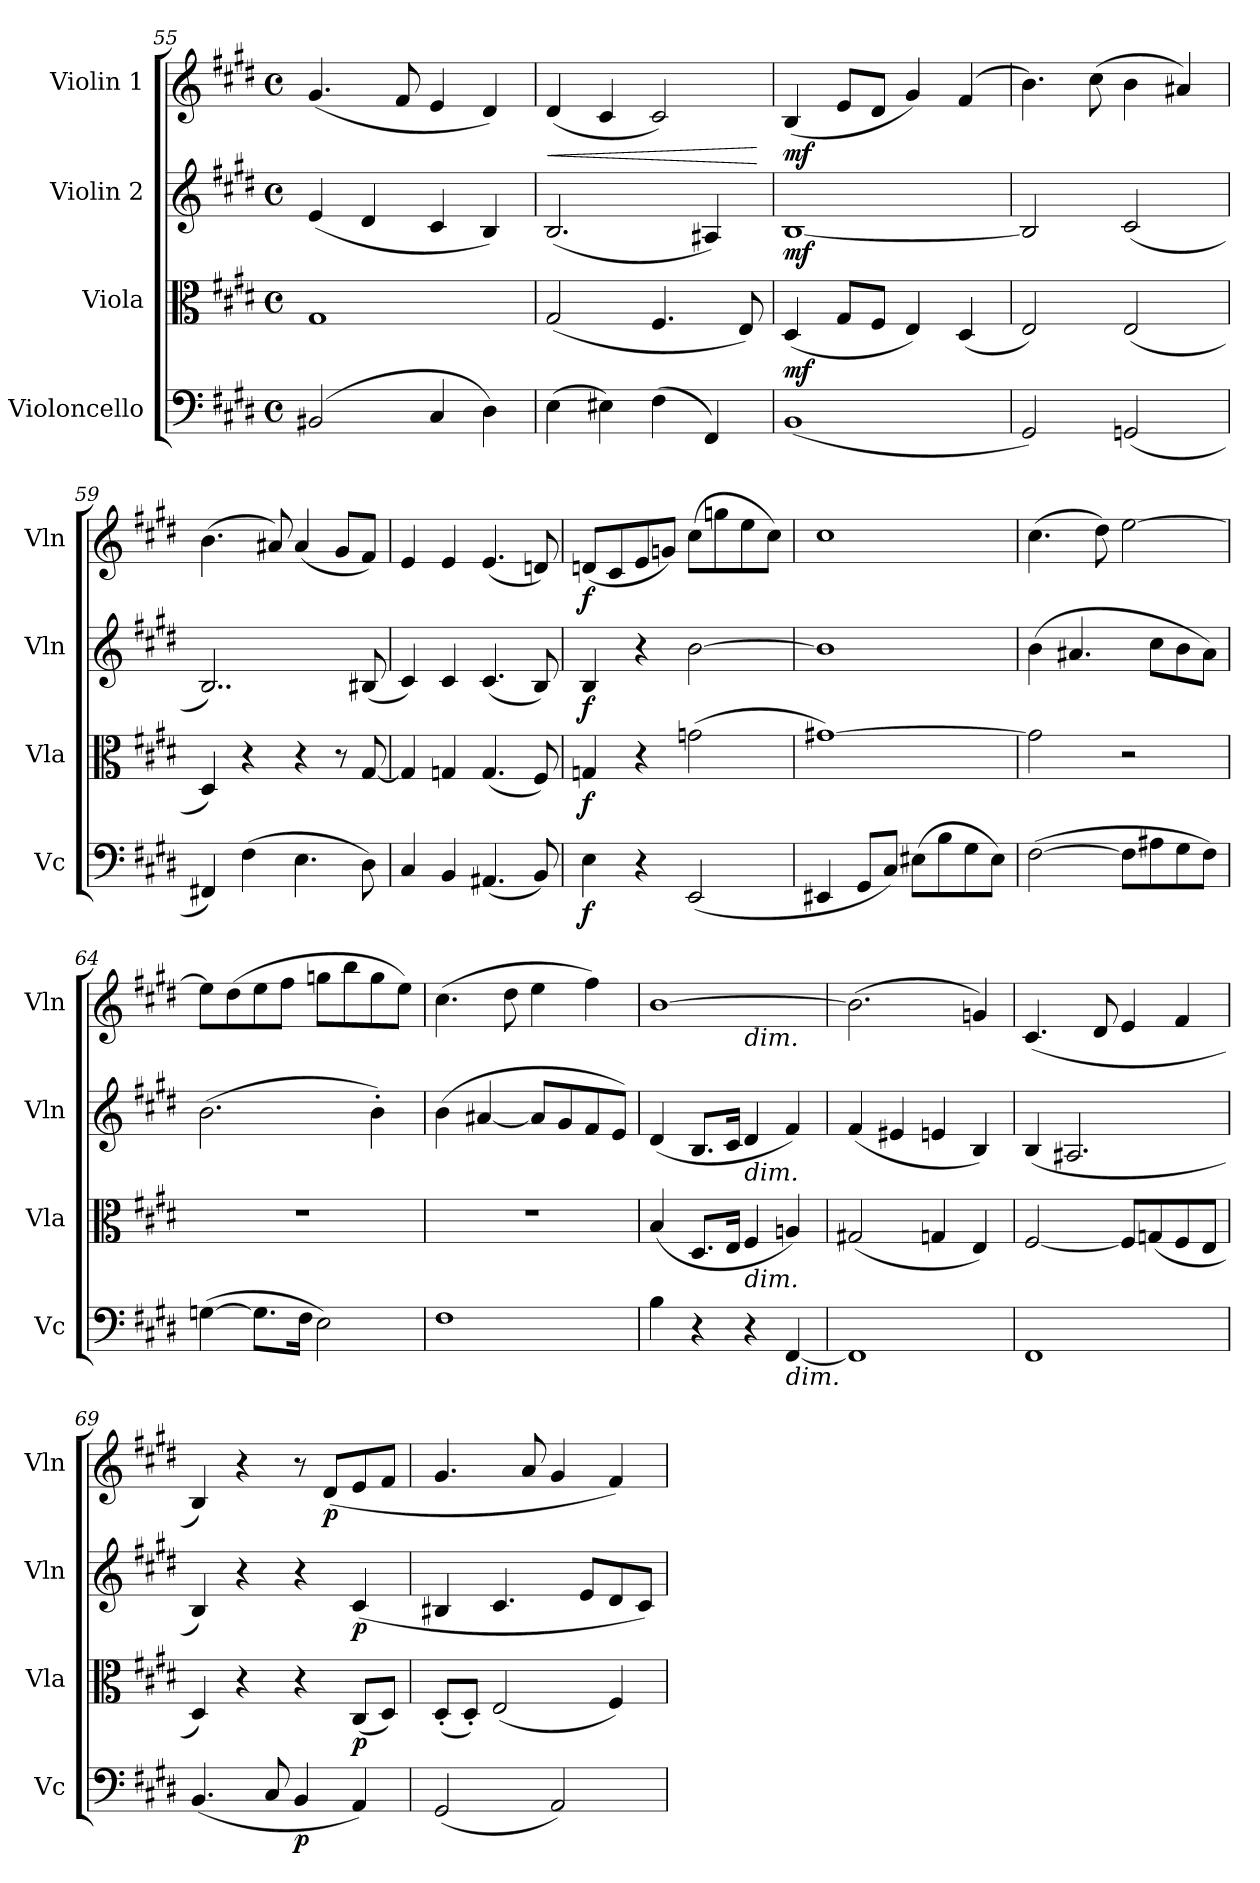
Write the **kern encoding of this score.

**kern	**dynam	**kern	**dynam	**kern	**dynam	**kern	**dynam
*part4	*part4	*part3	*part3	*part2	*part2	*part1	*part1
*staff4	*staff4	*staff3	*staff3	*staff2	*staff2	*staff1	*staff1
*I"Violoncello	*	*I"Viola	*	*I"Violin 2	*	*I"Violin 1	*
*I'Vc	*	*I'Vla	*	*I'Vln	*	*I'Vln	*
*clefF4	*	*clefC3	*	*clefG2	*	*clefG2	*
*k[f#c#g#d#]	*	*k[f#c#g#d#]	*	*k[f#c#g#d#]	*	*k[f#c#g#d#]	*
*M4/4	*	*M4/4	*	*M4/4	*	*M4/4	*
*met(c)	*	*met(c)	*	*met(c)	*	*met(c)	*
=55	=55	=55	=55	=55	=55	=55	=55
(2BB#X/	.	1G#	.	(4e/	.	(4.g#/	.
.	.	.	.	4d#/	.	.	.
.	.	.	.	.	.	8f#/	.
4C#/	.	.	.	4c#/	.	4e/	.
4D#\)	.	.	.	4B/)	.	4d#/)	.
!!LO:LB:g=z
=56	=56	=56	=56	=56	=56	=56	=56
!	!	!	!	!	!	!	!LO:HP:b
(4E\	.	(2G#/	.	(2.B/	.	(4d#/	<
4E#X\)	.	.	.	.	.	4c#/	.
(4F#\	.	4.F#/	.	.	.	2c#/)	.
4FF#/)	.	.	.	4A#X/)	.	.	.
.	.	8E/)	.	.	.	.	.
.	.	.	.	.	.	.	[
=57	=57	=57	=57	=57	=57	=57	=57
!	!LO:DY:b	!	!	!	!	!	!
!	!LO:DY:n=1:b	!	!LO:DY:b	!	!LO:DY:b	!	!LO:DY:b
(1BB	mf mf	(4D#/	mf	[1B	mf	(4B/	mf
.	.	8G#/L	.	.	.	8e/L	.
.	.	8F#/J	.	.	.	8d#/J	.
.	.	4E/)	.	.	.	4g#/)	.
.	.	(4D#/	.	.	.	(4f#/	.
=58	=58	=58	=58	=58	=58	=58	=58
2GG#/)	.	2E/)	.	2B/]	.	4.b\)	.
.	.	.	.	.	.	(8cc#\	.
(2GGn/	.	(2E/	.	(2c#/	.	4b\	.
.	.	.	.	.	.	4a#X/)	.
=59	=59	=59	=59	=59	=59	=59	=59
4FF#X/)	.	4D#/)	.	2..B/)	.	(4.b\	.
(4F#\	.	4r	.	.	.	.	.
.	.	.	.	.	.	8a#X/)	.
4.E\	.	4r	.	.	.	(4a#/	.
.	.	8r	.	.	.	8g#/L	.
8D#\)	.	[8G#/	.	(8B#X/	.	8f#/J)	.
=60	=60	=60	=60	=60	=60	=60	=60
4C#/	.	4G#/]	.	4c#/)	.	4e/	.
4BB/	.	4Gn/	.	4c#/	.	4e/	.
(4.AA#X/	.	(4.G/	.	(4.c#/	.	(4.e/	.
8BB/)	.	8F#/)	.	8B/)	.	8dn/)	.
!!LO:LB:g=z
=61	=61	=61	=61	=61	=61	=61	=61
!	!LO:DY:b	!	!LO:DY:b	!	!LO:DY:b	!	!LO:DY:b
4E\	f	4Gn/	f	4B/	f	(8dn/L	f
.	.	.	.	.	.	8c#/	.
4r	.	4r	.	4r	.	8e/	.
.	.	.	.	.	.	8gn/J)	.
(>2EE/	.	(2gn\	.	[2b\	.	(8cc#\L	.
.	.	.	.	.	.	8ggn\	.
.	.	.	.	.	.	8ee\	.
.	.	.	.	.	.	8cc#\J)	.
=62	=62	=62	=62	=62	=62	=62	=62
4EE#X/	.	[1g#X)	.	1b]	.	1cc#	.
8GG#/L	.	.	.	.	.	.	.
8C#/J)	.	.	.	.	.	.	.
(8E#X\L	.	.	.	.	.	.	.
8B\	.	.	.	.	.	.	.
8G#\	.	.	.	.	.	.	.
8E#\J)	.	.	.	.	.	.	.
=63	=63	=63	=63	=63	=63	=63	=63
([2F#\	.	2g#\]	.	(4b\	.	(4.cc#\	.
.	.	.	.	4.a#X/	.	.	.
.	.	.	.	.	.	8dd#\)	.
8F#\L]	.	2r	.	.	.	[2ee\	.
8A#X\	.	.	.	8cc#\L	.	.	.
8G#\	.	.	.	8b\	.	.	.
8F#\J)	.	.	.	8a#\J)	.	.	.
=64	=64	=64	=64	=64	=64	=64	=64
([4Gn\	.	1r	.	(2.b\	.	8ee\L]	.
.	.	.	.	.	.	(8dd#\	.
8.G\L]	.	.	.	.	.	8ee\	.
.	.	.	.	.	.	8ff#\J	.
16F#\Jk	.	.	.	.	.	.	.
2E\)	.	.	.	.	.	8ggn\L	.
.	.	.	.	.	.	8bb\	.
.	.	.	.	4b'\)	.	8gg\	.
.	.	.	.	.	.	8ee\J)	.
=65	=65	=65	=65	=65	=65	=65	=65
1F#	.	1r	.	(4b\	.	(4.cc#\	.
.	.	.	.	[4a#X/	.	.	.
.	.	.	.	.	.	8dd#\	.
.	.	.	.	8a#/L]	.	4ee\	.
.	.	.	.	8g#/	.	.	.
.	.	.	.	8f#/	.	4ff#\)	.
.	.	.	.	8e/J)	.	.	.
!!LO:LB:g=z
=66	=66	=66	=66	=66	=66	=66	=66
*	*	*	*	*	*	*^	*
4B\	.	(4B/	.	(4d#/	.	[1b	4ryy	.
4r	.	8.D#/L	.	8.B/L	.	.	4ryy	.
.	.	16E/Jk	.	16c#/Jk	.	.	.	.
!	!	!	!	!	!	!	!LO:TX:b:i:t=dim.	!
!	!	!	!	!LO:TX:b:i:t=dim.	!	!	!	!
!	!	!LO:TX:b:i:t=dim.	!	!	!	!	!	!
4r	.	4F#/	.	4d#/	.	.	4ryy	.
!LO:TX:b:i:t=dim.	!	!	!	!	!	!	!	!
[4FF#/	.	4An/)	.	4f#/)	.	.	4ryy	.
*	*	*	*	*	*	*v	*v	*
=67	=67	=67	=67	=67	=67	=67	=67
1FF#]	.	(2G#X/	.	(4f#/	.	(2.b\]	.
.	.	.	.	4e#X/	.	.	.
.	.	4Gn/	.	4en/	.	.	.
.	.	4E/)	.	4B/)	.	4gn/)	.
=68	=68	=68	=68	=68	=68	=68	=68
1FF#	.	[2F#/	.	(4B/	.	(4.c#/	.
.	.	.	.	2.A#X/	.	.	.
.	.	.	.	.	.	8d#/	.
.	.	8F#/L]	.	.	.	4e/	.
.	.	(8Gn/	.	.	.	.	.
.	.	8F#/	.	.	.	4f#/	.
.	.	8E/J	.	.	.	.	.
=69	=69	=69	=69	=69	=69	=69	=69
(4.BB/	.	4D#/)	.	4B/)	.	4B/)	.
.	.	4r	.	4r	.	4r	.
8C#/	.	.	.	.	.	.	.
!	!LO:DY:b	!	!	!	!	!	!
4BB/	p	4r	.	4r	.	8r	.
!	!	!	!	!	!	!	!LO:DY:b
.	.	.	.	.	.	(8d#/L	p
!	!	!	!LO:DY:b	!	!LO:DY:b	!	!
4AA/)	.	(8C#/L	p	(4c#/	p	8e/	.
.	.	8D#/J)	.	.	.	8f#/J	.
=70	=70	=70	=70	=70	=70	=70	=70
(2GG#/	.	(8D#'/L	.	4B#X/	.	4.g#/	.
.	.	8D#'/J)	.	.	.	.	.
.	.	(2E/	.	4.c#/	.	.	.
.	.	.	.	.	.	8a/	.
2AA/)	.	.	.	.	.	4g#/	.
.	.	.	.	8e/L	.	.	.
.	.	4F#/)	.	8d#/	.	4f#/)	.
.	.	.	.	8c#/J)	.	.	.
=	=	=	=	=	=	=	=
*-	*-	*-	*-	*-	*-	*-	*-
